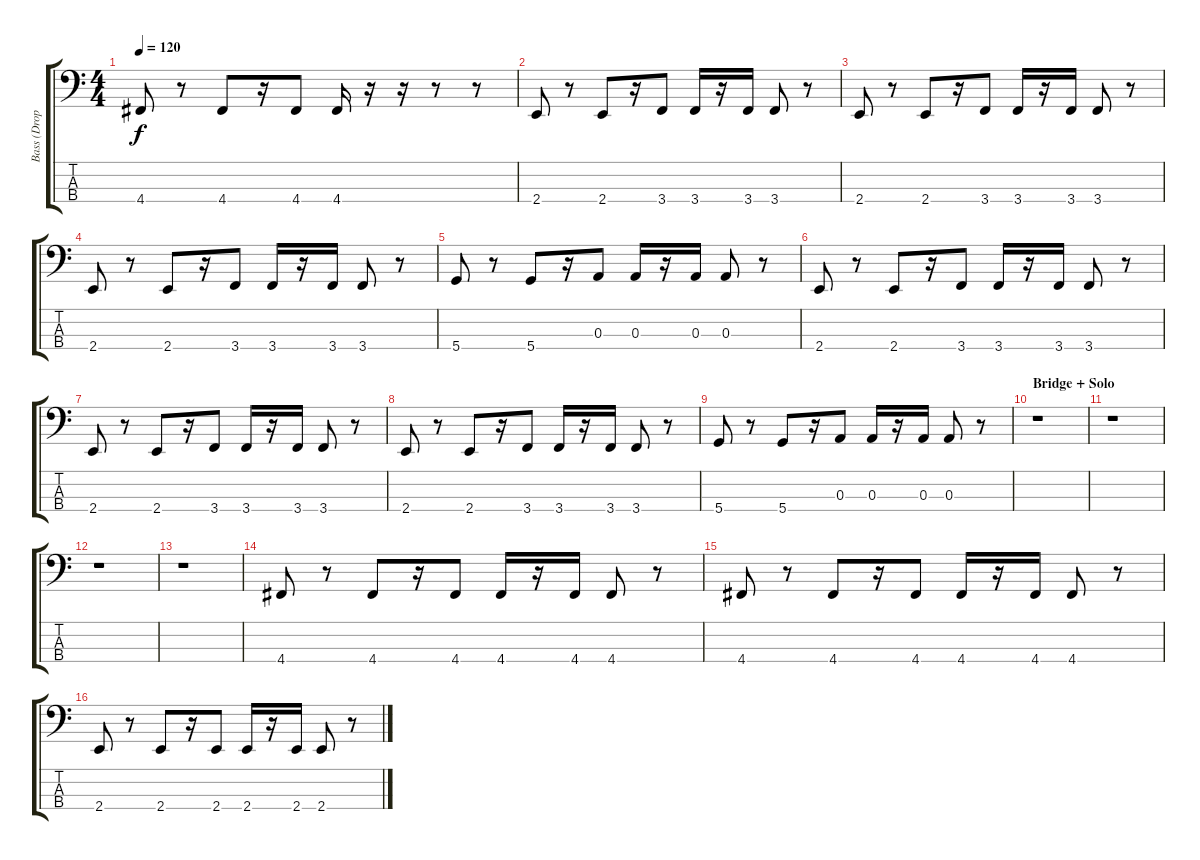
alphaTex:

\track ("Bass (Drop D)" "Bass (Drop") {instrument electricbassfinger}
\staff {score tabs}
\tuning (G2 D2 A1 D1) {hide}
\ts (4 4)
\tempo 120
\clef f4
\ks c
4.4.8{dy f} r.8 4.4.8 r.16 4.4.8 4.4.16 r.16 r.16 r.8 r.8 |
2.4.8 r.8 2.4.8 r.16 3.4.8 3.4.16 r.16 3.4.16 3.4.8 r.8 |
2.4.8 r.8 2.4.8 r.16 3.4.8 3.4.16 r.16 3.4.16 3.4.8 r.8 |
2.4.8 r.8 2.4.8 r.16 3.4.8 3.4.16 r.16 3.4.16 3.4.8 r.8 |
5.4.8 r.8 5.4.8 r.16 0.3.8 0.3.16 r.16 0.3.16 0.3.8 r.8 |
2.4.8 r.8 2.4.8 r.16 3.4.8 3.4.16 r.16 3.4.16 3.4.8 r.8 |
2.4.8 r.8 2.4.8 r.16 3.4.8 3.4.16 r.16 3.4.16 3.4.8 r.8 |
2.4.8 r.8 2.4.8 r.16 3.4.8 3.4.16 r.16 3.4.16 3.4.8 r.8 |
5.4.8 r.8 5.4.8 r.16 0.3.8 0.3.16 r.16 0.3.16 0.3.8 r.8 |
\section ("" "Bridge + Solo")
r.1 |
r.1 |
r.1 |
r.1 |
4.4.8 r.8 4.4.8 r.16 4.4.8 4.4.16 r.16 4.4.16 4.4.8 r.8 |
4.4.8 r.8 4.4.8 r.16 4.4.8 4.4.16 r.16 4.4.16 4.4.8 r.8 |
2.4.8 r.8 2.4.8 r.16 2.4.8 2.4.16 r.16 2.4.16 2.4.8 r.8
